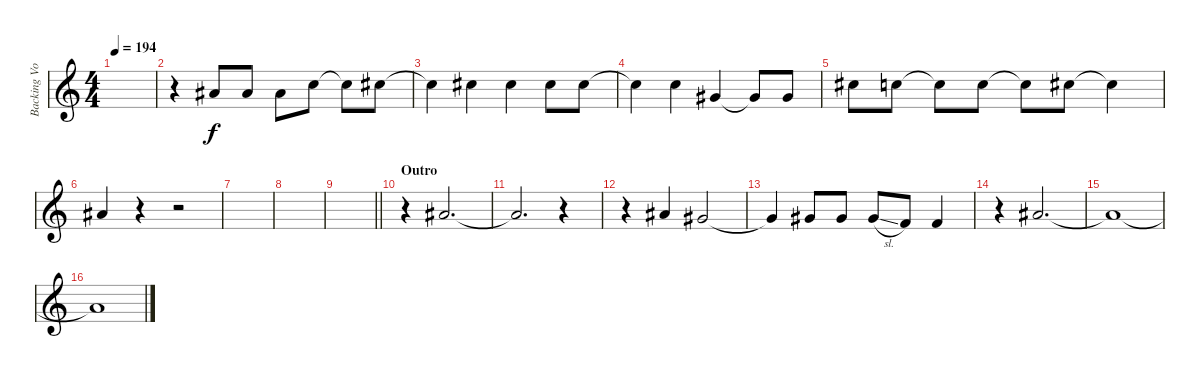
\track ("Backing Vocals" "Backing Vo") {instrument distortionguitar}
\staff {score}
\tuning (Eb4 Bb3 Gb3 Db3 Ab2 Eb2) {hide}
\ts (4 4)
\tempo 194
\clef g2
\ks c
|
r.4 4.3.8 4.3.8 4.3.8 6.3.8 6.3{t}.8 7.3.8 |
7.3{t}.4 7.3.4 7.3.4 7.3.8 7.3.8 |
7.3{t}.4 6.3.4 2.3.4 2.3{t}.8 2.3.8 |
7.3.8 6.3.8 6.3{t}.8 6.3.8 6.3{t}.8 7.3.8 7.3{t}.4 |
4.3.4 r.4 r.2 |
|
|
\barLineRight lightlight
|
\section ("" "Outro")
r.4 4.3.2{d} |
4.3{t}.2{d} r.4 |
r.4 4.3.4 2.3.2 |
2.3{t}.4 7.4.8 7.4.8 7.4{sl}.8 4.4.8 4.4.4 |
r.4 4.3.2{d} |
4.3{t}.1 |
4.3{t}.1
